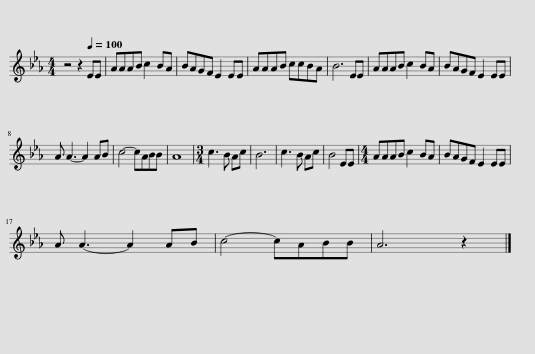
X:1
L:1/8
M:4/4
I:linebreak $
K:Eb
V:1 treble
V:1
 z4 z2[Q:1/4=100] EE | AAAB c2 BA | BAGF E2 EE | AAAB ccBA | B6 EE | %5
 AAAB c2 BA | BAGF E2 EE |$ A A3- A2 AB | c4- cABB | A8 | %10
[M:3/4] c3 B Ac | B6 | c3 B Ac | B4 EE |[M:4/4] AAAB c2 BA | %15
 BAGF E2 EE |$ A A3- A2 AB | c4- cABB | A6 z2 |] %19
